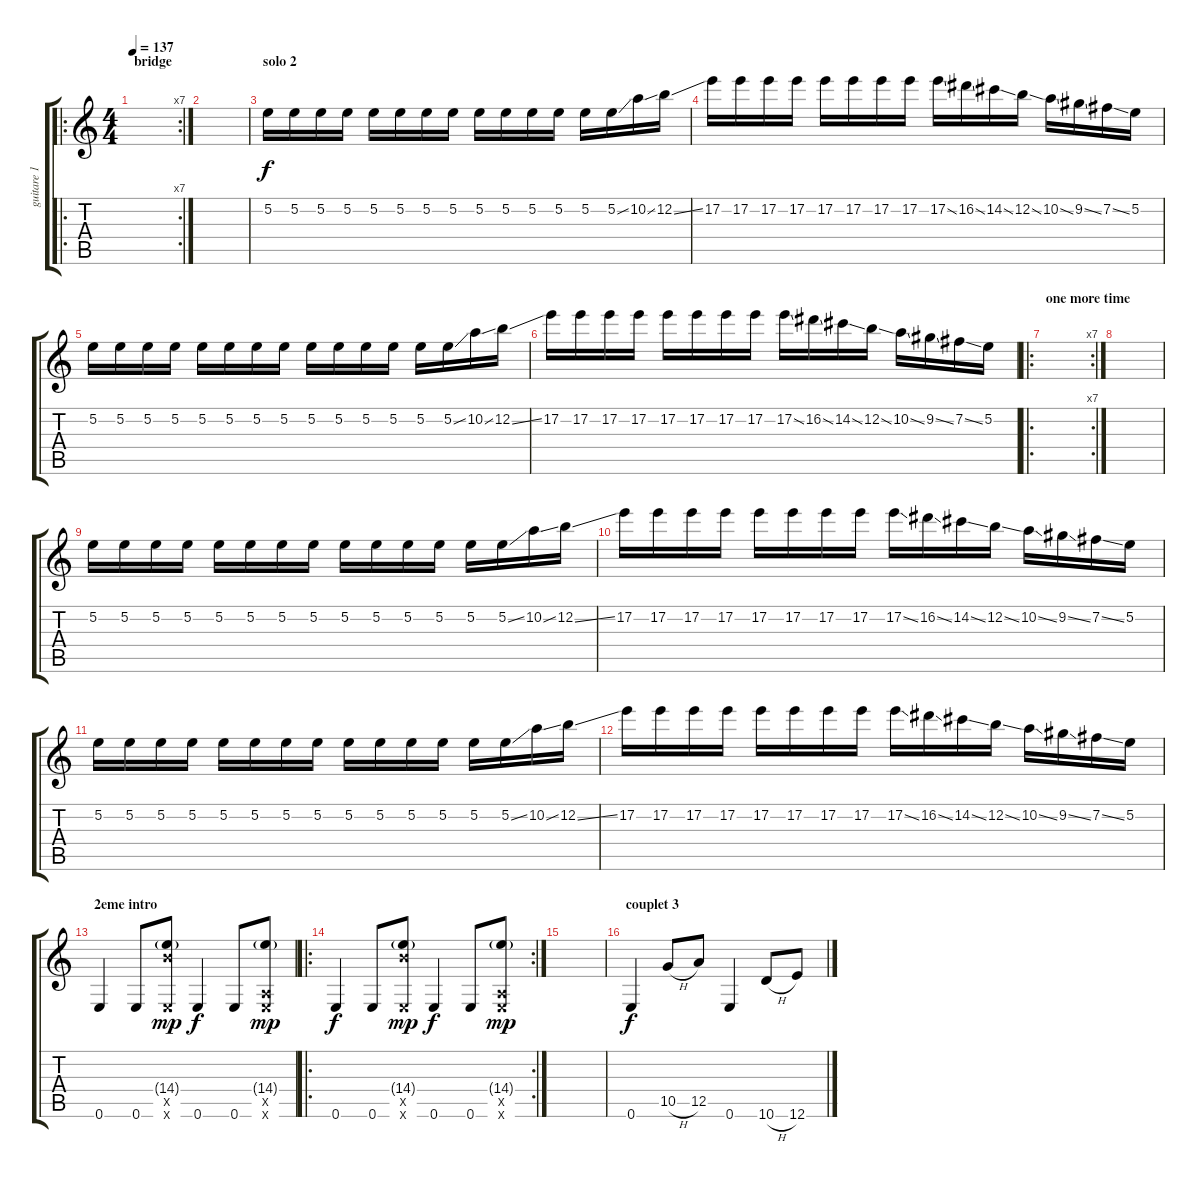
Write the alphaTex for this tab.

\track ("guitare 1" "guitare 1") {instrument distortionguitar}
\staff {score tabs}
\tuning (E4 B3 G3 D3 A2 E2) {hide}
\ro
\rc 7
\ts (4 4)
\section ("" "bridge")
\tempo 137
\clef g2
\ks c
|
|
\section ("" "solo 2")
5.2.16 5.2.16 5.2.16 5.2.16 5.2.16 5.2.16 5.2.16 5.2.16 5.2.16 5.2.16 5.2.16 5.2.16 5.2.16 5.2{ss}.16 10.2{ss}.16 12.2{ss}.16 |
17.2.16 17.2.16 17.2.16 17.2.16 17.2.16 17.2.16 17.2.16 17.2.16 17.2{ss}.16 16.2{ss}.16 14.2{ss}.16 12.2{ss}.16 10.2{ss}.16 9.2{ss}.16 7.2{ss}.16 5.2.16 |
5.2.16 5.2.16 5.2.16 5.2.16 5.2.16 5.2.16 5.2.16 5.2.16 5.2.16 5.2.16 5.2.16 5.2.16 5.2.16 5.2{ss}.16 10.2{ss}.16 12.2{ss}.16 |
17.2.16 17.2.16 17.2.16 17.2.16 17.2.16 17.2.16 17.2.16 17.2.16 17.2{ss}.16 16.2{ss}.16 14.2{ss}.16 12.2{ss}.16 10.2{ss}.16 9.2{ss}.16 7.2{ss}.16 5.2.16 |
\ro
\rc 7
\section ("" "one more time")
|
|
5.2.16 5.2.16 5.2.16 5.2.16 5.2.16 5.2.16 5.2.16 5.2.16 5.2.16 5.2.16 5.2.16 5.2.16 5.2.16 5.2{ss}.16 10.2{ss}.16 12.2{ss}.16 |
17.2.16 17.2.16 17.2.16 17.2.16 17.2.16 17.2.16 17.2.16 17.2.16 17.2{ss}.16 16.2{ss}.16 14.2{ss}.16 12.2{ss}.16 10.2{ss}.16 9.2{ss}.16 7.2{ss}.16 5.2.16 |
5.2.16 5.2.16 5.2.16 5.2.16 5.2.16 5.2.16 5.2.16 5.2.16 5.2.16 5.2.16 5.2.16 5.2.16 5.2.16 5.2{ss}.16 10.2{ss}.16 12.2{ss}.16 |
17.2.16 17.2.16 17.2.16 17.2.16 17.2.16 17.2.16 17.2.16 17.2.16 17.2{ss}.16 16.2{ss}.16 14.2{ss}.16 12.2{ss}.16 10.2{ss}.16 9.2{ss}.16 7.2{ss}.16 5.2.16 |
\section ("" "2eme intro")
0.6.4 0.6.8 (14.4{g} 14.5{x} 0.6{x}).8{dy mp} 0.6.4{dy f} 0.6.8 (14.4{g} 0.5{x} 0.6{x}).8{dy mp} |
\ro
\rc 2
0.6.4{dy f} 0.6.8 (14.4{g} 14.5{x} 0.6{x}).8{dy mp} 0.6.4{dy f} 0.6.8 (14.4{g} 0.5{x} 0.6{x}).8{dy mp} |
|
\section ("" "couplet 3")
0.6.4{dy f} 10.5{h}.8 12.5.8 0.6.4 10.6{h}.8 12.6.8
